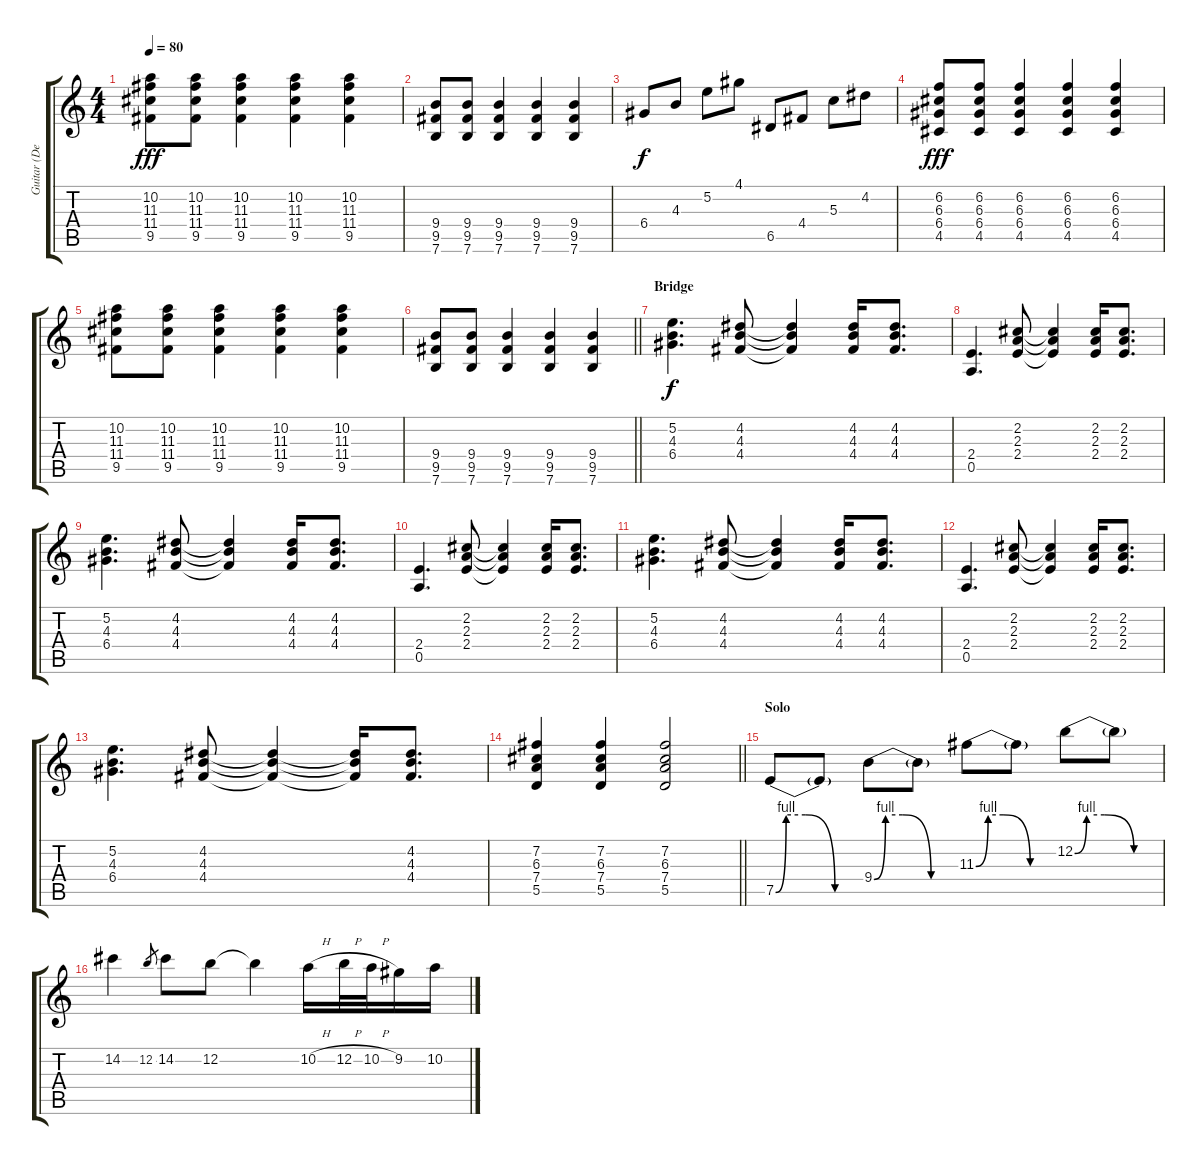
\track ("Guitar (Dean DeLeo)" "Guitar (De") {instrument overdrivenguitar}
\staff {score tabs}
\tuning (E4 B3 G3 D3 A2 E2) {hide}
\ts (4 4)
\tempo 80
\clef g2
\ks c
(10.2 11.3 11.4 9.5).8{dy fff} (10.2 11.3 11.4 9.5).8 (10.2 11.3 11.4 9.5).4 (10.2 11.3 11.4 9.5).4 (10.2 11.3 11.4 9.5).4 |
(9.4 9.5 7.6).8 (9.4 9.5 7.6).8 (9.4 9.5 7.6).4 (9.4 9.5 7.6).4 (9.4 9.5 7.6).4 |
6.4.8{dy f} 4.3.8 5.2.8 4.1.8 6.5.8 4.4.8 5.3.8 4.2.8 |
(6.2 6.3 6.4 4.5).8{dy fff} (6.2 6.3 6.4 4.5).8 (6.2 6.3 6.4 4.5).4 (6.2 6.3 6.4 4.5).4 (6.2 6.3 6.4 4.5).4 |
(10.2 11.3 11.4 9.5).8 (10.2 11.3 11.4 9.5).8 (10.2 11.3 11.4 9.5).4 (10.2 11.3 11.4 9.5).4 (10.2 11.3 11.4 9.5).4 |
\barLineRight lightlight
(9.4 9.5 7.6).8 (9.4 9.5 7.6).8 (9.4 9.5 7.6).4 (9.4 9.5 7.6).4 (9.4 9.5 7.6).4 |
\section ("" "Bridge")
(5.2 4.3 6.4).4{d dy f} (4.2 4.3 4.4).8 (4.2{t} 4.3{t} 4.4{t}).4 (4.2 4.3 4.4).16 (4.2 4.3 4.4).8{d} |
(2.4 0.5).4{d} (2.2 2.3 2.4).8 (2.2{t} 2.3{t} 2.4{t}).4 (2.2 2.3 2.4).16 (2.2 2.3 2.4).8{d} |
(5.2 4.3 6.4).4{d} (4.2 4.3 4.4).8 (4.2{t} 4.3{t} 4.4{t}).4 (4.2 4.3 4.4).16 (4.2 4.3 4.4).8{d} |
(2.4 0.5).4{d} (2.2 2.3 2.4).8 (2.2{t} 2.3{t} 2.4{t}).4 (2.2 2.3 2.4).16 (2.2 2.3 2.4).8{d} |
(5.2 4.3 6.4).4{d} (4.2 4.3 4.4).8 (4.2{t} 4.3{t} 4.4{t}).4 (4.2 4.3 4.4).16 (4.2 4.3 4.4).8{d} |
(2.4 0.5).4{d} (2.2 2.3 2.4).8 (2.2{t} 2.3{t} 2.4{t}).4 (2.2 2.3 2.4).16 (2.2 2.3 2.4).8{d} |
(5.2 4.3 6.4).4{d} (4.2 4.3 4.4).8 (4.2{t} 4.3{t} 4.4{t}).4 (4.2{t} 4.3{t} 4.4{t}).16 (4.2 4.3 4.4).8{d} |
\barLineRight lightlight
(7.2 6.3 7.4 5.5).4 (7.2 6.3 7.4 5.5).4 (7.2 6.3 7.4 5.5).2 |
\section ("" "Solo")
7.5{be (custom 0 0 7 4 20 4 40 0 60 0)}.8 7.5{t}.8 9.4{be (custom 0 0 8 4 20 4 40 0 60 0)}.8 9.4{t}.8 11.3{be (custom 0 0 9 4 20 4 40 0 60 0)}.8 11.3{t}.8 12.2{be (custom 0 0 8 4 20 4 40 0 60 0)}.8 12.2{t}.8 |
14.2.4 12.2.8{gr} 14.2.8 12.2.8 12.2{t}.4 10.2{h}.16 12.2{h}.32 10.2{h}.32 9.2.16 10.2.16
